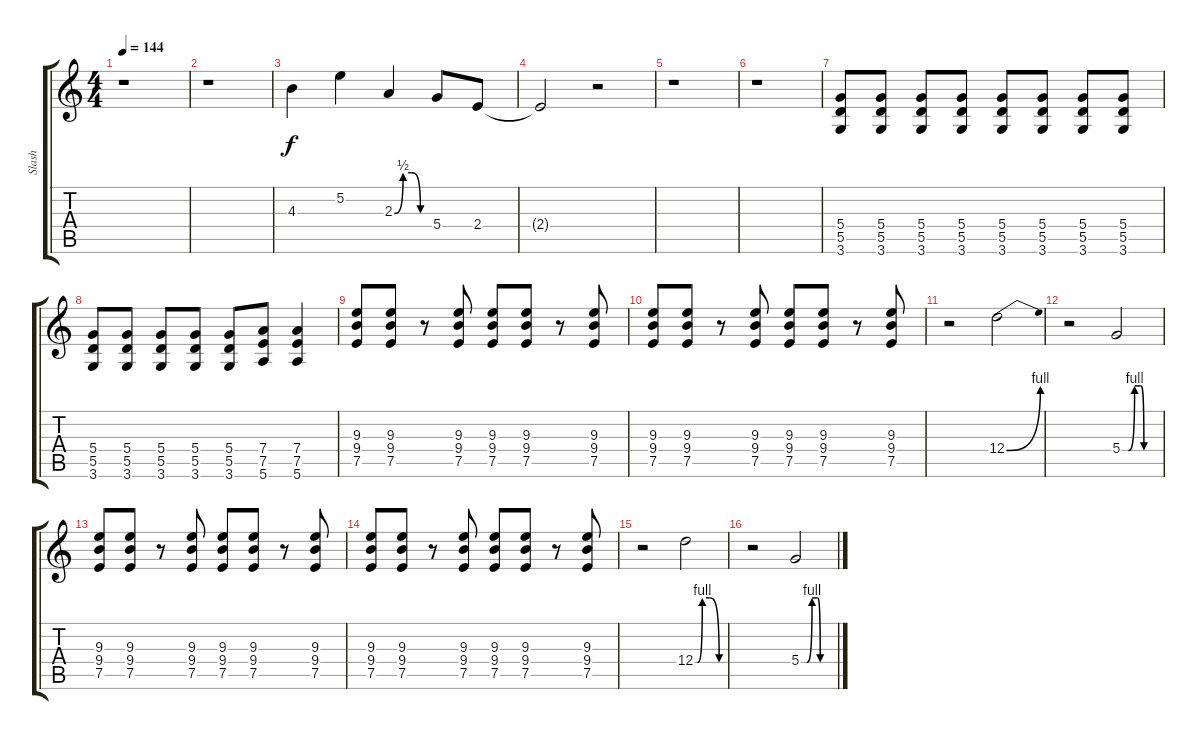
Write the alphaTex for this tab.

\track ("Slash" "Slash") {instrument distortionguitar}
\staff {score tabs}
\tuning (E4 B3 G3 D3 A2 E2) {hide}
\ts (4 4)
\tempo 144
\clef g2
\ks c
r.1{dy f} |
r.1 |
4.3.4{volume 6 instrument distortionguitar} 5.2.4 2.3{be (custom 0 0 15 2 30 2 45 0 60 0)}.4 5.4.8 2.4.8 |
2.4{t}.2 r.2 |
r.1 |
r.1 |
(5.4 5.5 3.6).8{volume 5} (5.4 5.5 3.6).8 (5.4 5.5 3.6).8 (5.4 5.5 3.6).8 (5.4 5.5 3.6).8 (5.4 5.5 3.6).8 (5.4 5.5 3.6).8 (5.4 5.5 3.6).8 |
(5.4 5.5 3.6).8 (5.4 5.5 3.6).8 (5.4 5.5 3.6).8 (5.4 5.5 3.6).8 (5.4 5.5 3.6).8 (7.4 7.5 5.6).8 (7.4 7.5 5.6).4 |
(9.3 9.4 7.5).8{volume 5} (9.3 9.4 7.5).8 r.8 (9.3 9.4 7.5).8 (9.3 9.4 7.5).8 (9.3 9.4 7.5).8 r.8 (9.3 9.4 7.5).8 |
(9.3 9.4 7.5).8 (9.3 9.4 7.5).8 r.8 (9.3 9.4 7.5).8 (9.3 9.4 7.5).8 (9.3 9.4 7.5).8 r.8 (9.3 9.4 7.5).8 |
r.2 12.4{be (bend 0 0 60 4)}.2{volume 13} |
r.2 5.4{be (custom 0 0 10 0 20 4 30 4 35 0 40 0 45 0 60 0)}.2 |
(9.3 9.4 7.5).8{volume 5} (9.3 9.4 7.5).8 r.8 (9.3 9.4 7.5).8 (9.3 9.4 7.5).8 (9.3 9.4 7.5).8 r.8 (9.3 9.4 7.5).8 |
(9.3 9.4 7.5).8 (9.3 9.4 7.5).8 r.8 (9.3 9.4 7.5).8 (9.3 9.4 7.5).8 (9.3 9.4 7.5).8 r.8 (9.3 9.4 7.5).8 |
r.2 12.4{be (custom 0 0 5 0 15 4 30 4 50 0 60 0)}.2{volume 13} |
r.2 5.4{be (custom 0 0 10 0 20 4 30 4 35 0 40 0 45 0 60 0)}.2
